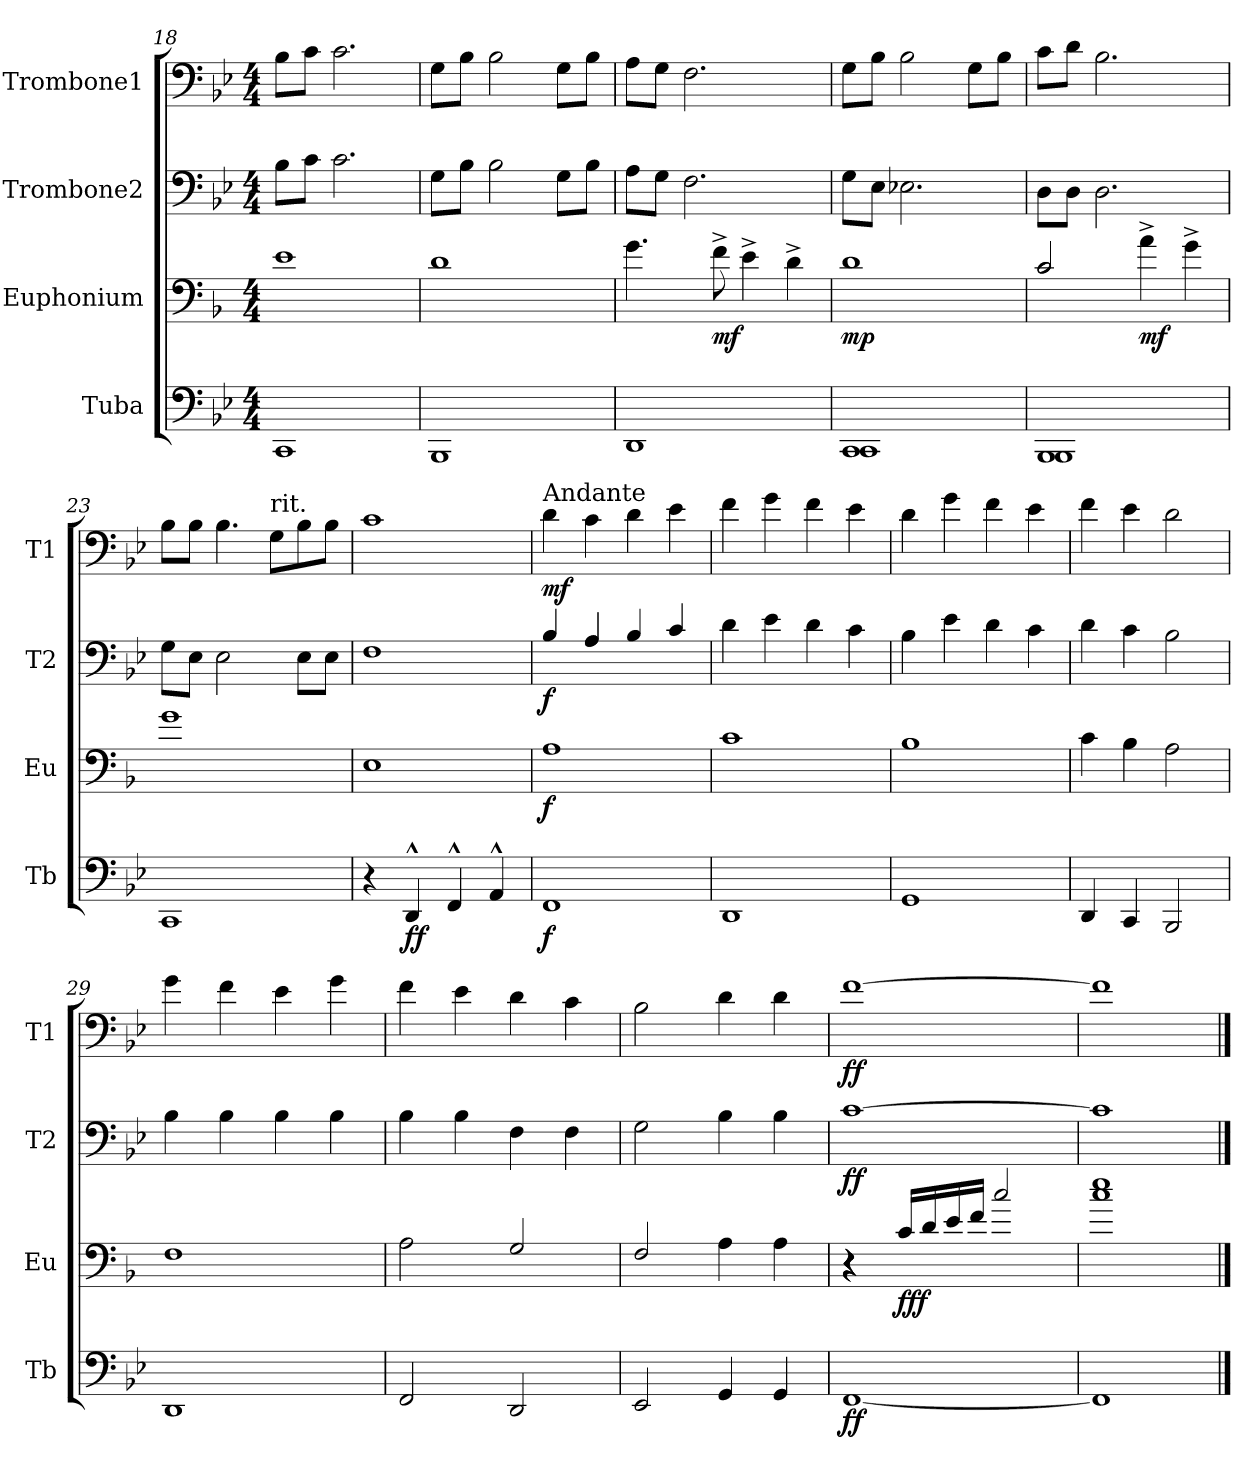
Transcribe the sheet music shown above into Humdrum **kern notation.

**kern	**dynam	**kern	**dynam	**kern	**dynam	**kern	**dynam
*part4	*part4	*part3	*part3	*part2	*part2	*part1	*part1
*staff4	*staff4	*staff3	*staff3	*staff2	*staff2	*staff1	*staff1
*I"Tuba	*	*I"Euphonium	*	*I"Trombone2	*	*I"Trombone1	*
*I'Tb	*	*I'Eu	*	*I'T2	*	*I'T1	*
*clefF4	*	*clefF4	*	*clefF4	*	*clefF4	*
*	*	*ITrd4c7	*	*	*	*	*
*k[b-e-]	*	*k[b-e-]	*	*k[b-e-]	*	*k[b-e-]	*
*B-:	*	*B-:	*	*B-:	*	*B-:	*
*M4/4	*	*M4/4	*	*M4/4	*	*M4/4	*
=18	=18	=18	=18	=18	=18	=18	=18
1CC	.	1A	.	8B-\L	.	8B-\L	.
.	.	.	.	8c\J	.	8c\J	.
.	.	.	.	2.c\	.	2.c\	.
!!LO:PB:g=z
=19	=19	=19	=19	=19	=19	=19	=19
1BBB-	.	1G	.	8G\L	.	8G\L	.
.	.	.	.	8B-\J	.	8B-\J	.
.	.	.	.	2B-\	.	2B-\	.
.	.	.	.	8G\L	.	8G\L	.
.	.	.	.	8B-\J	.	8B-\J	.
=20	=20	=20	=20	=20	=20	=20	=20
1DD	.	4.c\	.	8A\L	.	8A\L	.
.	.	.	.	8G\J	.	8G\J	.
.	.	.	.	2.F\	.	2.F\	.
!	!	!	!LO:DY:b	!	!	!	!
.	.	8B-^\	mf	.	.	.	.
.	.	4A^\	.	.	.	.	.
.	.	4G^\	.	.	.	.	.
=21	=21	=21	=21	=21	=21	=21	=21
*^	*	*	*	*	*	*	*
!	!	!	!	!LO:DY:b	!	!	!	!
1CC	1CC	.	1G	mp	8G\L	.	8G\L	.
.	.	.	.	.	8E-\J	.	8B-\J	.
.	.	.	.	.	2.E-X\	.	2B-\	.
.	.	.	.	.	.	.	8G\L	.
.	.	.	.	.	.	.	8B-\J	.
=22	=22	=22	=22	=22	=22	=22	=22	=22
*	*	*	*^	*	*	*	*	*
1BBB-	1BBB-	.	2F/	2F/	.	8D\L	.	8c\L	.
.	.	.	.	.	.	8D\J	.	8d\J	.
.	.	.	.	.	.	2.D\	.	2.B-\	.
!	!	!	!	!	!LO:DY:b	!	!	!	!
.	.	.	4d^\	2ryy	mf	.	.	.	.
.	.	.	4c^\	.	.	.	.	.	.
*v	*v	*	*	*	*	*	*	*	*
*	*	*v	*v	*	*	*	*	*
=23	=23	=23	=23	=23	=23	=23	=23
1CC	.	1c	.	8G\L	.	8B-\L	.
.	.	.	.	8E-\J	.	8B-\J	.
.	.	.	.	2E-\	.	4.B-\	.
!	!	!	!	!	!	!LO:TX:a:t=rit.	!
.	.	.	.	.	.	8G\L	.
.	.	.	.	8E-\L	.	8B-\	.
.	.	.	.	8E-\J	.	8B-\J	.
=24	=24	=24	=24	=24	=24	=24	=24
4r	.	1AA	.	1F	.	1c	.
!	!LO:DY:b	!	!	!	!	!	!
4DD^^/	ff	.	.	.	.	.	.
4FF^^/	.	.	.	.	.	.	.
4AA^^/	.	.	.	.	.	.	.
=25	=25	=25	=25	=25	=25	=25	=25
*	*	*	*	*^	*	*	*
!	!	!	!	!	!	!	!LO:TX:a:t=Andante	!
!	!LO:DY:b	!	!LO:DY:b	!	!	!LO:DY:b	!	!LO:DY:b
1FF	f	1D	f	4B-/	4ryy	f	4d\	mf
.	.	.	.	4A/	4A/	.	4c\	.
.	.	.	.	4B-/	2ryy	.	4d\	.
.	.	.	.	4c/	.	.	4e-\	.
*	*	*	*	*v	*v	*	*	*
=26	=26	=26	=26	=26	=26	=26	=26
1DD	.	1F	.	4d\	.	4f\	.
.	.	.	.	4e-\	.	4g\	.
.	.	.	.	4d\	.	4f\	.
.	.	.	.	4c\	.	4e-\	.
=27	=27	=27	=27	=27	=27	=27	=27
1GG	.	1E-	.	4B-\	.	4d\	.
.	.	.	.	4e-\	.	4g\	.
.	.	.	.	4d\	.	4f\	.
.	.	.	.	4c\	.	4e-\	.
!!LO:LB:g=z
=28	=28	=28	=28	=28	=28	=28	=28
4DD/	.	4F\	.	4d\	.	4f\	.
4CC/	.	4E-\	.	4c\	.	4e-\	.
2BBB-/	.	2D\	.	2B-\	.	2d\	.
=29	=29	=29	=29	=29	=29	=29	=29
1DD	.	1BB-	.	4B-\	.	4g\	.
.	.	.	.	4B-\	.	4f\	.
.	.	.	.	4B-\	.	4e-\	.
.	.	.	.	4B-\	.	4g\	.
=30	=30	=30	=30	=30	=30	=30	=30
2FF/	.	2D\	.	4B-\	.	4f\	.
.	.	.	.	4B-\	.	4e-\	.
2DD/	.	2C/	.	4F\	.	4d\	.
.	.	.	.	4F\	.	4c\	.
=31	=31	=31	=31	=31	=31	=31	=31
2EE-/	.	2BB-/	.	2G\	.	2B-\	.
4GG/	.	4D\	.	4B-\	.	4d\	.
4GG/	.	4D\	.	4B-\	.	4d\	.
=32	=32	=32	=32	=32	=32	=32	=32
*	*	*^	*	*	*	*	*
*	*	*	*^	*	*	*	*	*
!	!LO:DY:b	!	!	!	!	!	!LO:DY:b	!	!LO:DY:b
[1FF	ff	4r	4r	4r	.	[1c	ff	[1f	ff
!	!	!	!	!	!LO:DY:b	!	!	!	!
.	.	16F/LL	2.ryy	2.ryy	fff	.	.	.	.
.	.	16G/	.	.	.	.	.	.	.
.	.	16A/	.	.	.	.	.	.	.
.	.	16B-/JJ	.	.	.	.	.	.	.
.	.	2f/	.	.	.	.	.	.	.
*	*	*v	*v	*v	*	*	*	*	*
=33	=33	=33	=33	=33	=33	=33	=33
1FF]	.	1f 1a	.	1c]	.	1f]	.
==	==	==	==	==	==	==	==
*-	*-	*-	*-	*-	*-	*-	*-
